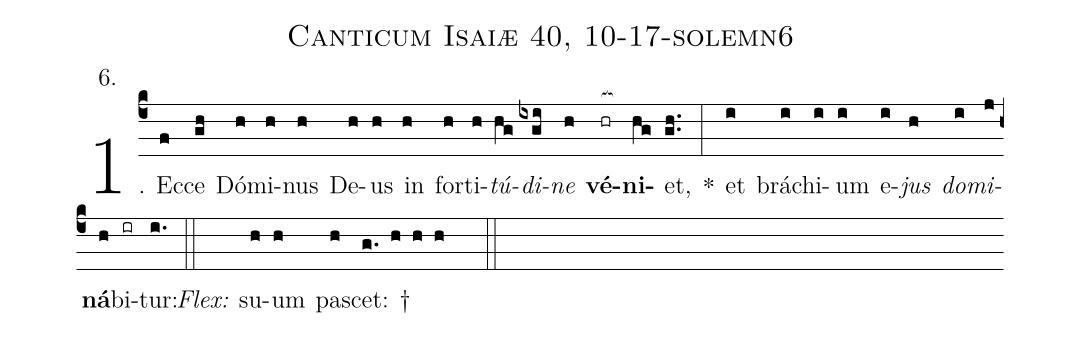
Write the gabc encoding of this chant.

name: Canticum Isaiæ 40, 10-17-solemn6;
annotation: 6.;
%%
(c4)1. Ec(f)ce(gh) Dó(h)mi(h)nus(h) De(h)us(h) in(h) for(h)ti(h)<i>tú</i>(hg)<i>di</i>(ixgi)<i>ne</i>(h) <b>vé</b>(hr[ocb:1{])<b>ni</b>(hg[ocb:0}])et,(gh..) *(:) et(i) brá(i)chi(i)um(i) e(i)<i>jus</i>(h) <i>do</i>(i)<i>mi</i>(j)<b>ná</b>(h)bi(ir)tur:(i.) (::)
<i>Flex:</i>()  su(h)um(h) pa(h)scet: †(g. h h h  ::)
